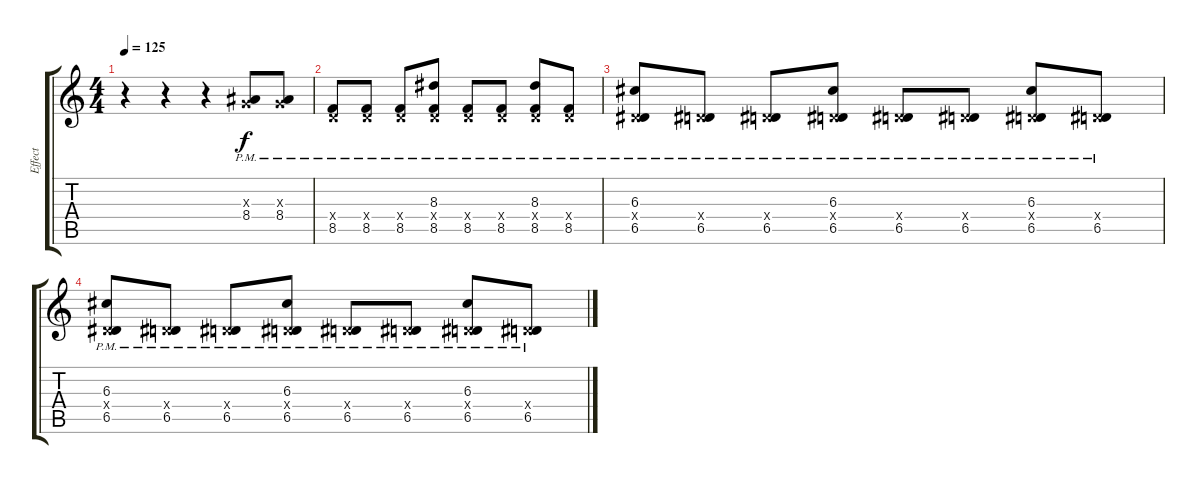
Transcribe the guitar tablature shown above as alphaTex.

\track ("Effect" "Effect") {instrument electricguitarjazz}
\staff {score tabs}
\tuning (E4 B3 G3 D3 A2 E2) {hide}
\ts (4 4)
\tempo 125
\clef g2
\ks c
r.4{dy f} r.4 r.4 (0.3{x} 8.4{pm}).8{volume 7} (0.3{x} 8.4{pm}).8 |
(0.4{x} 8.5{pm}).8{volume 9} (0.4{x} 8.5{pm}).8 (0.4{x} 8.5{pm}).8{volume 10} (8.3{pm} 0.4{x} 8.5{pm}).8 (0.4{x} 8.5{pm}).8{volume 11} (0.4{x} 8.5{pm}).8 (8.3{pm} 0.4{x} 8.5{pm}).8{volume 12} (0.4{x} 8.5{pm}).8 |
(6.3{pm} 0.4{x} 6.5{pm}).8 (0.4{x} 6.5{pm}).8 (0.4{x} 6.5{pm}).8 (6.3{pm} 0.4{x} 6.5{pm}).8 (0.4{x} 6.5{pm}).8 (0.4{x} 6.5{pm}).8 (6.3{pm} 0.4{x} 6.5{pm}).8 (0.4{x} 6.5{pm}).8 |
(6.3{pm} 0.4{x} 6.5{pm}).8 (0.4{x} 6.5{pm}).8 (0.4{x} 6.5{pm}).8 (6.3{pm} 0.4{x} 6.5{pm}).8 (0.4{x} 6.5{pm}).8 (0.4{x} 6.5{pm}).8 (6.3{pm} 0.4{x} 6.5{pm}).8 (0.4{x} 6.5{pm}).8
